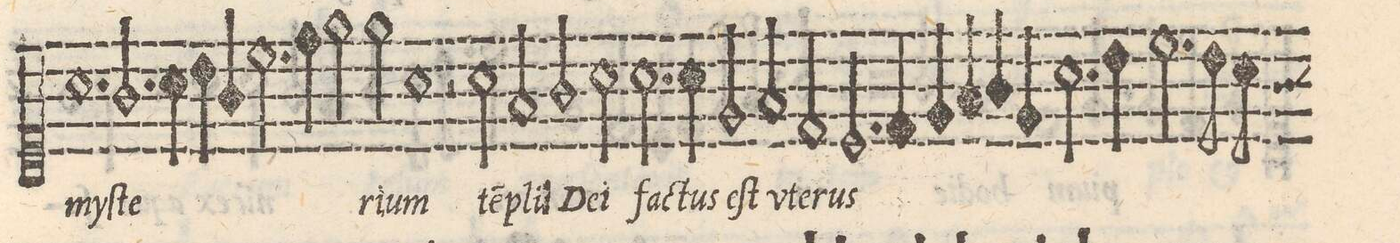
**kern	**text
*I"CANTO	*
*clefC1	*
*k[]	*
*met(C|)	*
*M2/2	*
=26-	=26-
1.a	my-
=27-	=27-
2.g/	ſte-
=28-	=28-
4a\	.
4b\	.
4g/	.
=29-	=29-
2.cc\	.
4dd\	.
=30-	=30-
2ee\	.
2ee\	-rium
=31-	=31-
1a	.
=32-	=32-
2r	.
2a\	te[m]-
=33-	=33-
2fny/	-pl[um]
2g/	De-
=34-	=34-
2a\	i
2.a\	ſa-
=35-	=35-
4a\	-ctus
2e/	eſt
=36-	=36-
2f/	ute-
2d/	.
=37-	=37-
2.c/	-rus
4d/	.
=38-	=38-
4e/	.
4f/	.
4g/	.
4e/	.
=39-	=39-
2.a\	.
4b\	.
=40-	=40-
2.cc\	.
8b\	.
*custos:g	*
8a\	.
*-	*-
